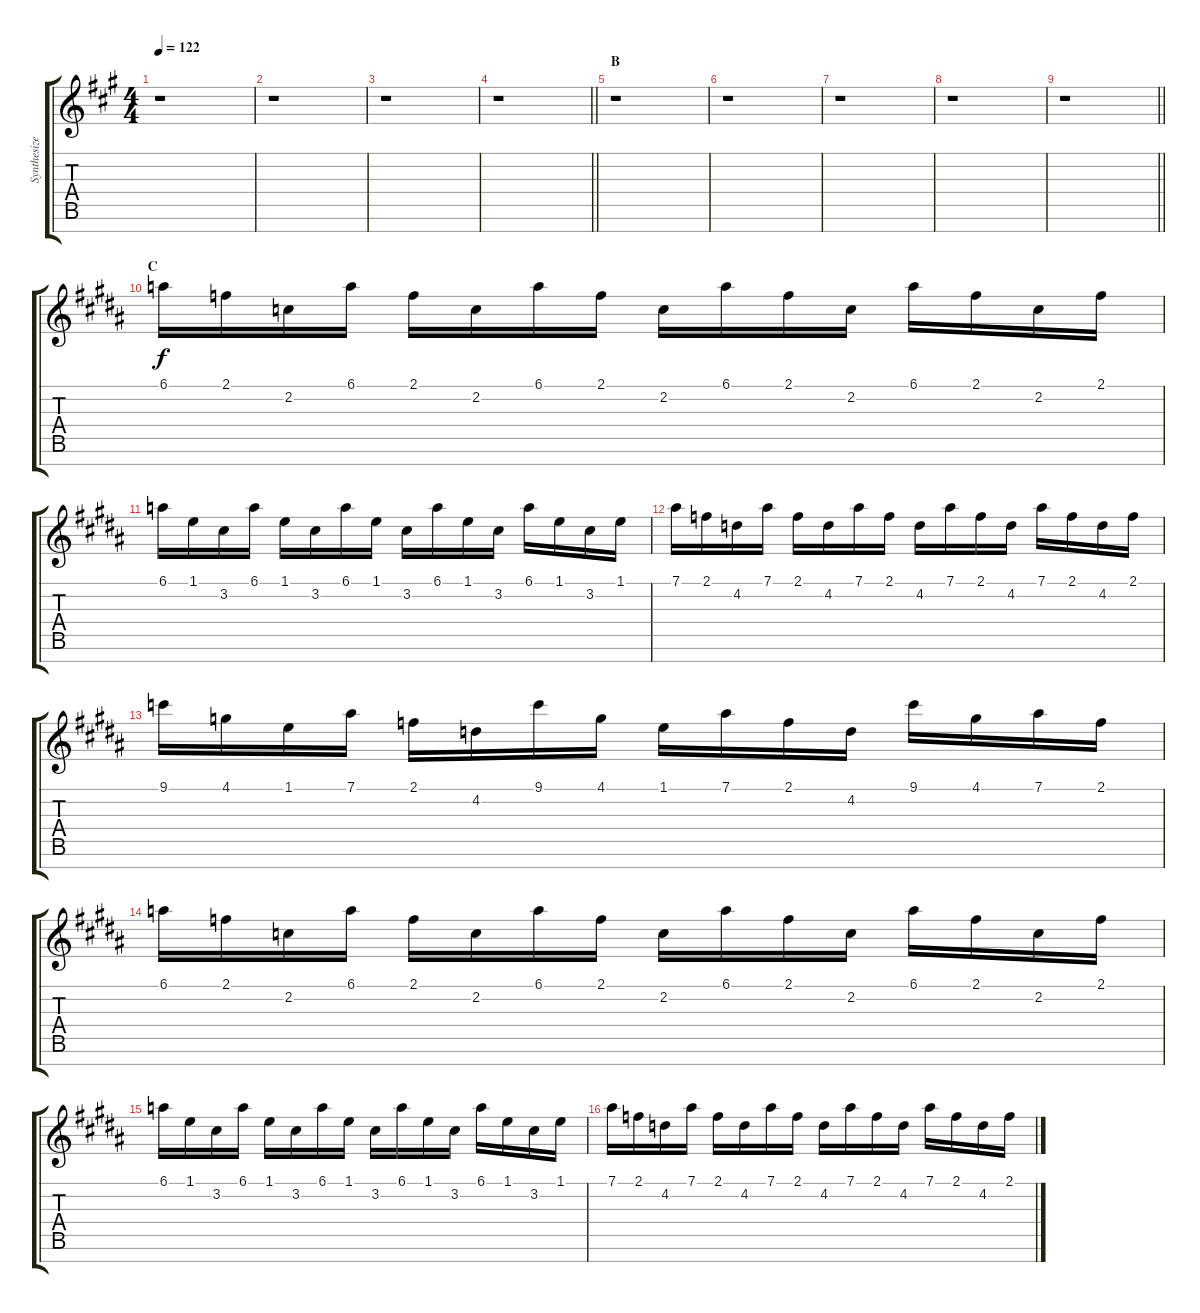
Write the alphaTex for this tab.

\track ("Synthesizer I" "Synthesize") {instrument lead2sawtooth}
\staff {score tabs}
\tuning (Eb5 Bb4 Gb4 Db4 Ab3 Eb3 Bb2) {hide}
\ts (4 4)
\tempo 122
\clef g2
\ks a
r.1{dy f} |
r.1 |
r.1 |
\barLineRight lightlight
r.1 |
\section ("" "B")
r.1 |
r.1 |
r.1 |
r.1 |
\barLineRight lightlight
r.1 |
\section ("" "C")
\ks b
6.1.16{balance 8} 2.1.16 2.2.16 6.1.16 2.1.16 2.2.16 6.1.16 2.1.16 2.2.16 6.1.16 2.1.16 2.2.16 6.1.16 2.1.16 2.2.16 2.1.16 |
6.1.16 1.1.16 3.2.16 6.1.16 1.1.16 3.2.16 6.1.16 1.1.16 3.2.16 6.1.16 1.1.16 3.2.16 6.1.16 1.1.16 3.2.16 1.1.16 |
7.1.16 2.1.16 4.2.16 7.1.16 2.1.16 4.2.16 7.1.16 2.1.16 4.2.16 7.1.16 2.1.16 4.2.16 7.1.16 2.1.16 4.2.16 2.1.16 |
9.1.16 4.1.16 1.1.16 7.1.16 2.1.16 4.2.16 9.1.16 4.1.16 1.1.16 7.1.16 2.1.16 4.2.16 9.1.16 4.1.16 7.1.16 2.1.16 |
6.1.16 2.1.16 2.2.16 6.1.16 2.1.16 2.2.16 6.1.16 2.1.16 2.2.16 6.1.16 2.1.16 2.2.16 6.1.16 2.1.16 2.2.16 2.1.16 |
6.1.16 1.1.16 3.2.16 6.1.16 1.1.16 3.2.16 6.1.16 1.1.16 3.2.16 6.1.16 1.1.16 3.2.16 6.1.16 1.1.16 3.2.16 1.1.16 |
7.1.16 2.1.16 4.2.16 7.1.16 2.1.16 4.2.16 7.1.16 2.1.16 4.2.16 7.1.16 2.1.16 4.2.16 7.1.16 2.1.16 4.2.16 2.1.16
